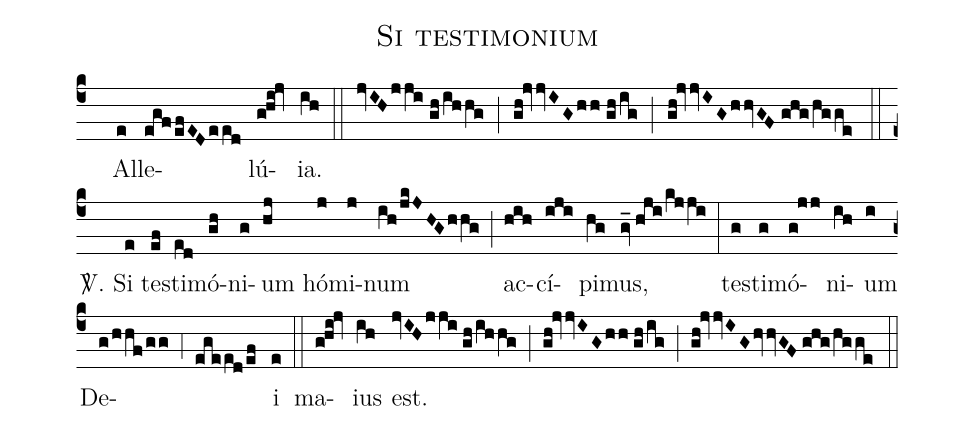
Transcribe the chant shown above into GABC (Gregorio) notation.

name:Si testimonium;
mode:III;
office-part:Alleluia;
%%
(c4) () Al(e)le(egf/efED/eed)lú(g!hi!jv)ia.(ih) (::) (jvIH/jji//gh/ihhg) (;) (gh!jvvIG/hh//gh/ig) (;) (gh!jvvIG/hhvGF//ghg/hgge) (::) <sp>V/</sp>. Si(e) te(ef)sti(ed)mó(gh)ni(g)um(hj) hó(j)mi(j)num(ih/jkJHG/hhg) (;) ac(hih)cí(iji)pi(hg)mus,(gv_//hji/kjji) (:) te(g)sti(g)mó(g!jj)ni(ih)um(i) De(g/hhf/gg)(,4)(egeed/ef)i(e) (::) ma(g!hi!jv)ius(ih) est.(jvIH/jji//gh/ihhg) (;) (gh!jvvIG/hh//gh/ig) (;) (gh!jvvIG/hvvGF//ghg/hgge) (::)
